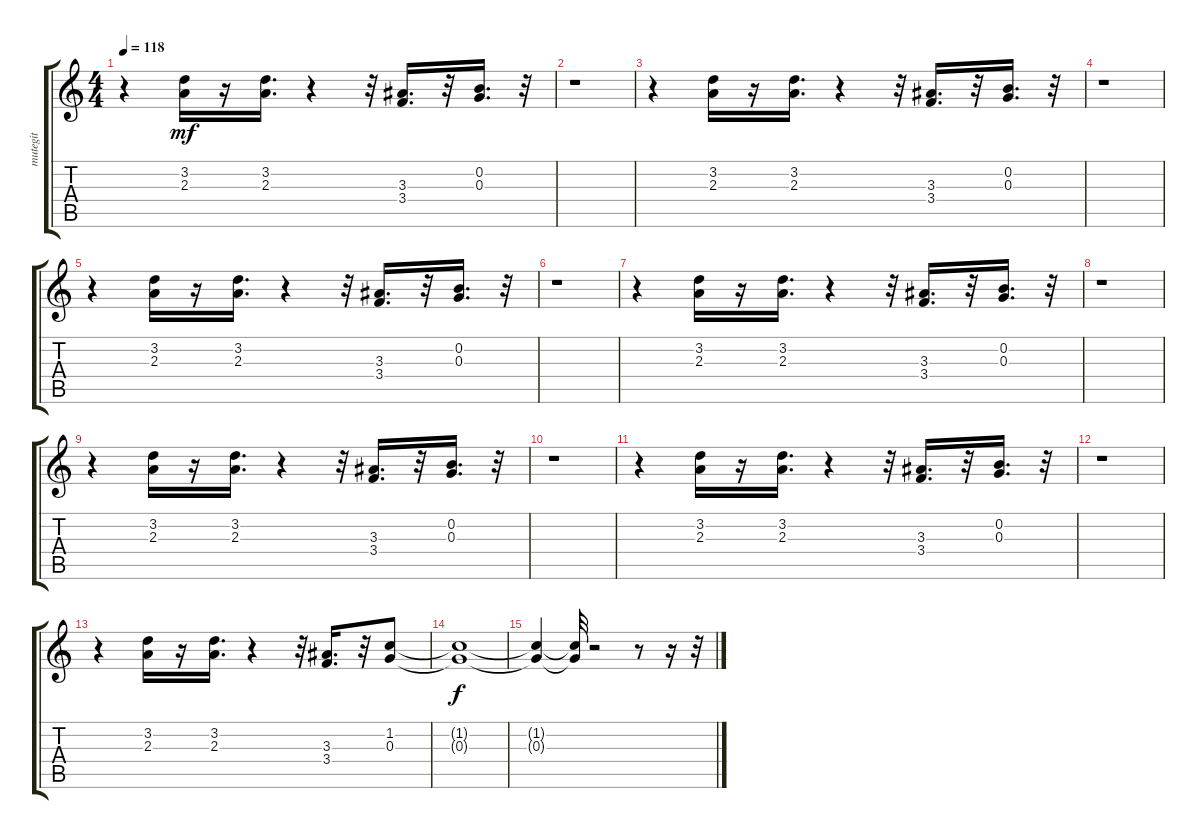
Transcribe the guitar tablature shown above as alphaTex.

\track ("mutegit" "mutegit") {instrument electricguitarmuted}
\staff {score tabs}
\tuning (E4 B3 G3 D3 A2 E2) {hide}
\ts (4 4)
\tempo 118
\clef g2
\ks c
r.4{dy mf} (3.2 2.3).16 r.16 (3.2 2.3).16{d} r.4 r.32 (3.3 3.4).16{d} r.32 (0.2 0.3).16{d} r.32 |
r.1 |
r.4 (3.2 2.3).16 r.16 (3.2 2.3).16{d} r.4 r.32 (3.3 3.4).16{d} r.32 (0.2 0.3).16{d} r.32 |
r.1 |
r.4 (3.2 2.3).16 r.16 (3.2 2.3).16{d} r.4 r.32 (3.3 3.4).16{d} r.32 (0.2 0.3).16{d} r.32 |
r.1 |
r.4 (3.2 2.3).16 r.16 (3.2 2.3).16{d} r.4 r.32 (3.3 3.4).16{d} r.32 (0.2 0.3).16{d} r.32 |
r.1 |
r.4 (3.2 2.3).16 r.16 (3.2 2.3).16{d} r.4 r.32 (3.3 3.4).16{d} r.32 (0.2 0.3).16{d} r.32 |
r.1 |
r.4 (3.2 2.3).16 r.16 (3.2 2.3).16{d} r.4 r.32 (3.3 3.4).16{d} r.32 (0.2 0.3).16{d} r.32 |
r.1 |
r.4 (3.2 2.3).16 r.16 (3.2 2.3).16{d} r.4 r.32 (3.3 3.4).16{d} r.32 (1.2 0.3).8 |
(1.2{t} 0.3{t}).1{dy f} |
(1.2{t} 0.3{t}).4 (1.2{t} 0.3{t}).32 r.2 r.8 r.16 r.32
